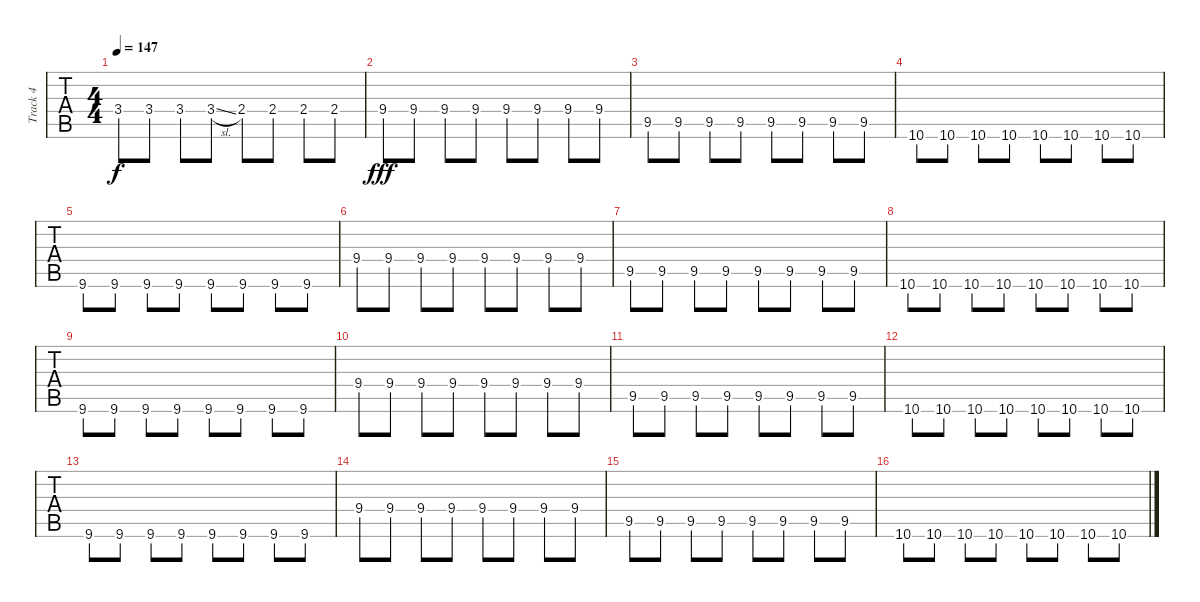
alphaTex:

\track ("Track 4" "Track 4") {instrument acousticguitarsteel}
\staff {tabs}
\tuning (E4 B3 G3 D3 A2 D2) {hide}
\ts (4 4)
\tempo 147
\clef g2
\ks c
3.4.8{dy f} 3.4.8 3.4.8 3.4{sl}.8 2.4.8 2.4.8 2.4.8 2.4.8 |
9.4.8{dy fff} 9.4.8 9.4.8 9.4.8 9.4.8 9.4.8 9.4.8 9.4.8 |
9.5.8 9.5.8 9.5.8 9.5.8 9.5.8 9.5.8 9.5.8 9.5.8 |
10.6.8 10.6.8 10.6.8 10.6.8 10.6.8 10.6.8 10.6.8 10.6.8 |
9.6.8 9.6.8 9.6.8 9.6.8 9.6.8 9.6.8 9.6.8 9.6.8 |
9.4.8 9.4.8 9.4.8 9.4.8 9.4.8 9.4.8 9.4.8 9.4.8 |
9.5.8 9.5.8 9.5.8 9.5.8 9.5.8 9.5.8 9.5.8 9.5.8 |
10.6.8 10.6.8 10.6.8 10.6.8 10.6.8 10.6.8 10.6.8 10.6.8 |
9.6.8 9.6.8 9.6.8 9.6.8 9.6.8 9.6.8 9.6.8 9.6.8 |
9.4.8 9.4.8 9.4.8 9.4.8 9.4.8 9.4.8 9.4.8 9.4.8 |
9.5.8 9.5.8 9.5.8 9.5.8 9.5.8 9.5.8 9.5.8 9.5.8 |
10.6.8 10.6.8 10.6.8 10.6.8 10.6.8 10.6.8 10.6.8 10.6.8 |
9.6.8 9.6.8 9.6.8 9.6.8 9.6.8 9.6.8 9.6.8 9.6.8 |
9.4.8 9.4.8 9.4.8 9.4.8 9.4.8 9.4.8 9.4.8 9.4.8 |
9.5.8 9.5.8 9.5.8 9.5.8 9.5.8 9.5.8 9.5.8 9.5.8 |
10.6.8 10.6.8 10.6.8 10.6.8 10.6.8 10.6.8 10.6.8 10.6.8
